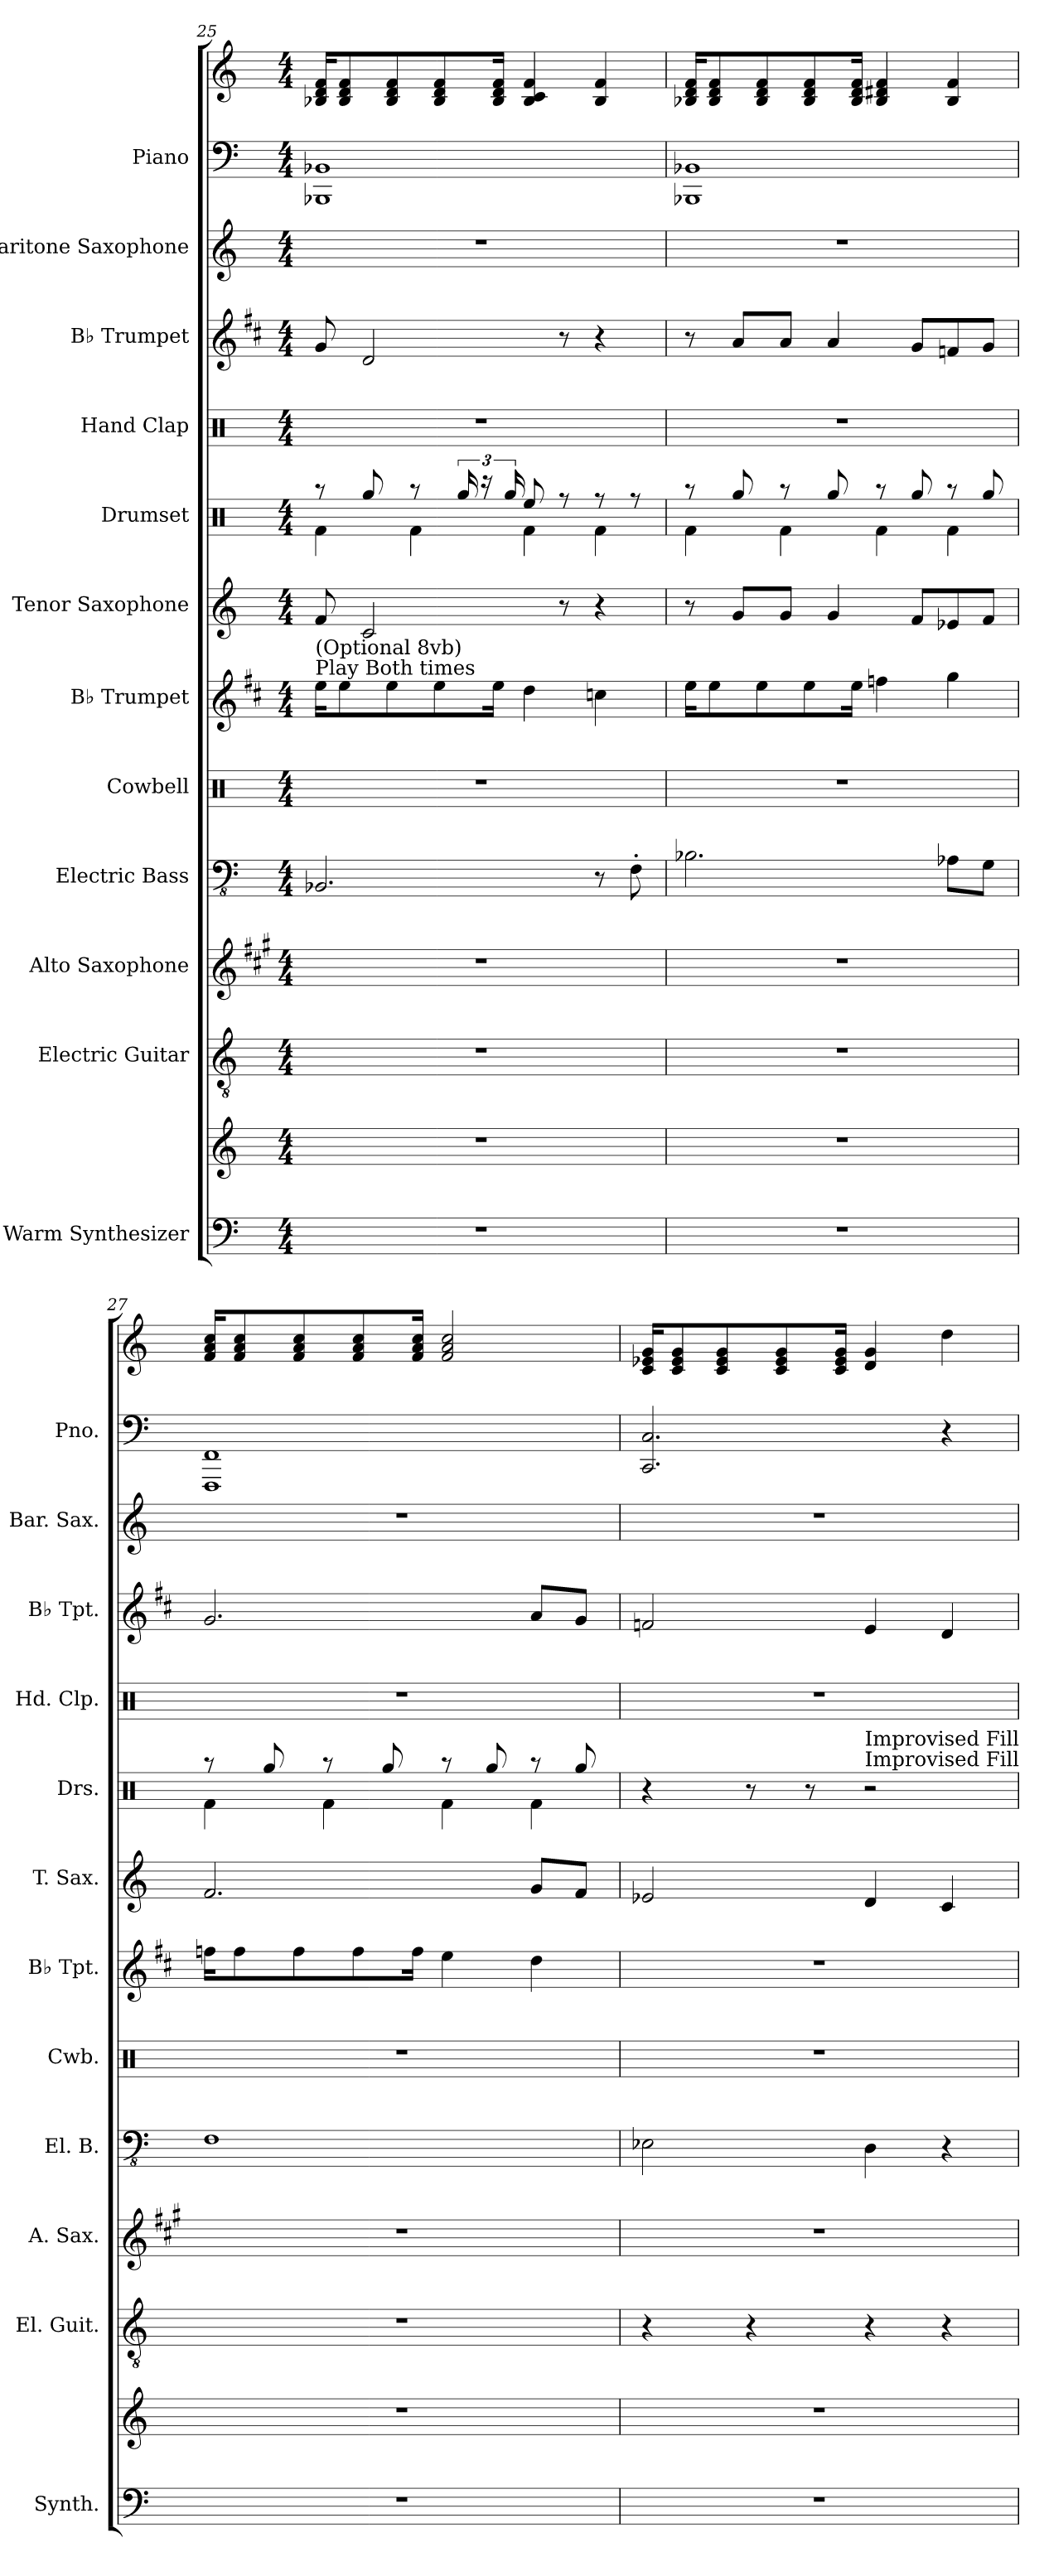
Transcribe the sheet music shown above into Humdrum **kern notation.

**kern	**kern	**kern	**kern	**kern	**kern	**kern	**kern	**kern	**kern	**kern	**kern	**kern	**kern
*part12	*part12	*part11	*part10	*part9	*part8	*part7	*part6	*part5	*part4	*part3	*part2	*part1	*part1
*staff14	*staff13	*staff12	*staff11	*staff10	*staff9	*staff8	*staff7	*staff6	*staff5	*staff4	*staff3	*staff2	*staff1
*I"Warm Synthesizer	*	*I"Electric Guitar	*I"Alto Saxophone	*I"Electric Bass	*I"Cowbell	*I"B♭ Trumpet	*I"Tenor Saxophone	*I"Drumset	*I"Hand Clap	*I"B♭ Trumpet	*I"Baritone Saxophone	*I"Piano	*
*I'Synth.	*	*I'El. Guit.	*I'A. Sax.	*I'El. B.	*I'Cwb.	*I'B♭ Tpt.	*I'T. Sax.	*I'Drs.	*I'Hd. Clp.	*I'B♭ Tpt.	*I'Bar. Sax.	*I'Pno.	*
!!LO:PB:g=z
*clefF4	*clefG2	*clefGv2	*clefG2	*clefFv4	*clefX	*clefG2	*clefG2	*clefX	*clefX	*clefG2	*clefG2	*clefF4	*clefG2
*	*	*	*ITrd5c9	*	*	*ITrd1c2	*ITrd8c14	*	*	*ITrd1c2	*ITrd12c21	*	*
*k[]	*k[]	*k[]	*k[]	*k[]	*k[]	*k[]	*k[]	*k[]	*k[]	*k[]	*k[]	*k[]	*k[]
*M4/4	*M4/4	*M4/4	*M4/4	*M4/4	*M4/4	*M4/4	*M4/4	*M4/4	*M4/4	*M4/4	*M4/4	*M4/4	*M4/4
=25	=25	=25	=25	=25	=25	=25	=25	=25	=25	=25	=25	=25	=25
*	*	*	*	*	*	*	*	*^	*	*	*	*	*
!	!	!	!	!	!	!LO:TX:a:t=Play Both times	!	!	!	!	!	!	!	!
!	!	!	!	!	!	!LO:TX:a:t=(Optional 8vb)	!	!	!	!	!	!	!	!
1r	1r	1r	1r	2.BBB-X/	1r	16dd\KL	8F/	8r	4Rf\	1r	8f/	1r	1BBB-X 1BB-X	16B-X/ 16d/ 16f/KL
.	.	.	.	.	.	8dd\	.	.	.	.	.	.	.	8B-/ 8d/ 8f/
.	.	.	.	.	.	.	2C/	8Rgg/	.	.	2c/	.	.	.
.	.	.	.	.	.	8dd\	.	.	.	.	.	.	.	8B-/ 8d/ 8f/
.	.	.	.	.	.	.	.	8r	4Rf\	.	.	.	.	.
.	.	.	.	.	.	8dd\	.	.	.	.	.	.	.	8B-/ 8d/ 8f/
.	.	.	.	.	.	.	.	24Rgg/	.	.	.	.	.	.
.	.	.	.	.	.	.	.	24r	.	.	.	.	.	.
.	.	.	.	.	.	16dd\Jk	.	.	.	.	.	.	.	16B-/ 16d/ 16f/Jk
.	.	.	.	.	.	.	.	24Rgg/	.	.	.	.	.	.
.	.	.	.	.	.	4cc\	.	8Ree/	4Rf\	.	.	.	.	4B-/ 4c/ 4f/
.	.	.	.	.	.	.	8r	8r	.	.	8r	.	.	.
.	.	.	.	8r	.	4b-X\	4r	8r	4Rf\	.	4r	.	.	4B-/ 4f/
.	.	.	.	8FF'\	.	.	.	8r	.	.	.	.	.	.
=26	=26	=26	=26	=26	=26	=26	=26	=26	=26	=26	=26	=26	=26	=26
1r	1r	1r	1r	2.BB-X\	1r	16dd\KL	8r	8r	4Rf\	1r	8r	1r	1BBB-X 1BB-X	16B-X/ 16d/ 16f/KL
.	.	.	.	.	.	8dd\	.	.	.	.	.	.	.	8B-/ 8d/ 8f/
.	.	.	.	.	.	.	8G/L	8Rgg/	.	.	8g/L	.	.	.
.	.	.	.	.	.	8dd\	.	.	.	.	.	.	.	8B-/ 8d/ 8f/
.	.	.	.	.	.	.	8G/J	8r	4Rf\	.	8g/J	.	.	.
.	.	.	.	.	.	8dd\	.	.	.	.	.	.	.	8B-/ 8d/ 8f/
.	.	.	.	.	.	.	4G/	8Rgg/	.	.	4g/	.	.	.
.	.	.	.	.	.	16dd\Jk	.	.	.	.	.	.	.	16B-/ 16d/ 16f/Jk
.	.	.	.	.	.	4ee-X\	.	8r	4Rf\	.	.	.	.	4B-/ 4d#X/ 4f/
.	.	.	.	.	.	.	8F/L	8Rgg/	.	.	8f/L	.	.	.
.	.	.	.	8AA-X\L	.	4ff\	8E-X/	8r	4Rf\	.	8e-X/	.	.	4B-/ 4f/
.	.	.	.	8GG\J	.	.	8F/J	8Rgg/	.	.	8f/J	.	.	.
=27	=27	=27	=27	=27	=27	=27	=27	=27	=27	=27	=27	=27	=27	=27
1r	1r	1r	1r	1FF	1r	16ee-X\KL	2.F/	8r	4Rf\	1r	2.f/	1r	1FFF 1FF	16f/ 16a/ 16cc/KL
.	.	.	.	.	.	8ee-\	.	.	.	.	.	.	.	8f/ 8a/ 8cc/
.	.	.	.	.	.	.	.	8Rgg/	.	.	.	.	.	.
.	.	.	.	.	.	8ee-\	.	.	.	.	.	.	.	8f/ 8a/ 8cc/
.	.	.	.	.	.	.	.	8r	4Rf\	.	.	.	.	.
.	.	.	.	.	.	8ee-\	.	.	.	.	.	.	.	8f/ 8a/ 8cc/
.	.	.	.	.	.	.	.	8Rgg/	.	.	.	.	.	.
.	.	.	.	.	.	16ee-\Jk	.	.	.	.	.	.	.	16f/ 16a/ 16cc/Jk
.	.	.	.	.	.	4dd\	.	8r	4Rf\	.	.	.	.	2f/ 2a/ 2cc/
.	.	.	.	.	.	.	.	8Rgg/	.	.	.	.	.	.
.	.	.	.	.	.	4cc\	8G/L	8r	4Rf\	.	8g/L	.	.	.
.	.	.	.	.	.	.	8F/J	8Rgg/	.	.	8f/J	.	.	.
*	*	*	*	*	*	*	*	*v	*v	*	*	*	*	*
!!LO:PB:g=z
=28	=28	=28	=28	=28	=28	=28	=28	=28	=28	=28	=28	=28	=28
1r	1r	4r	1r	2EE-X\	1r	1r	2E-X/	4r	1r	2e-X/	1r	2.CC/ 2.C/	16c/ 16e-X/ 16g/KL
.	.	.	.	.	.	.	.	.	.	.	.	.	8c/ 8e-/ 8g/
.	.	.	.	.	.	.	.	.	.	.	.	.	8c/ 8e-/ 8g/
.	.	4r	.	.	.	.	.	8r	.	.	.	.	.
.	.	.	.	.	.	.	.	.	.	.	.	.	8c/ 8e-/ 8g/
.	.	.	.	.	.	.	.	8r	.	.	.	.	.
.	.	.	.	.	.	.	.	.	.	.	.	.	16c/ 16e-/ 16g/Jk
!	!	!	!	!	!	!	!	!LO:TX:a:t=Improvised Fill	!	!	!	!	!
!	!	!	!	!	!	!	!	!LO:TX:a:t=Improvised Fill	!	!	!	!	!
.	.	4r	.	4DD\	.	.	4D/	2r	.	4d/	.	.	4d/ 4g/
.	.	4r	.	4r	.	.	4C/	.	.	4c/	.	4r	4dd\
=	=	=	=	=	=	=	=	=	=	=	=	=	=
*-	*-	*-	*-	*-	*-	*-	*-	*-	*-	*-	*-	*-	*-
